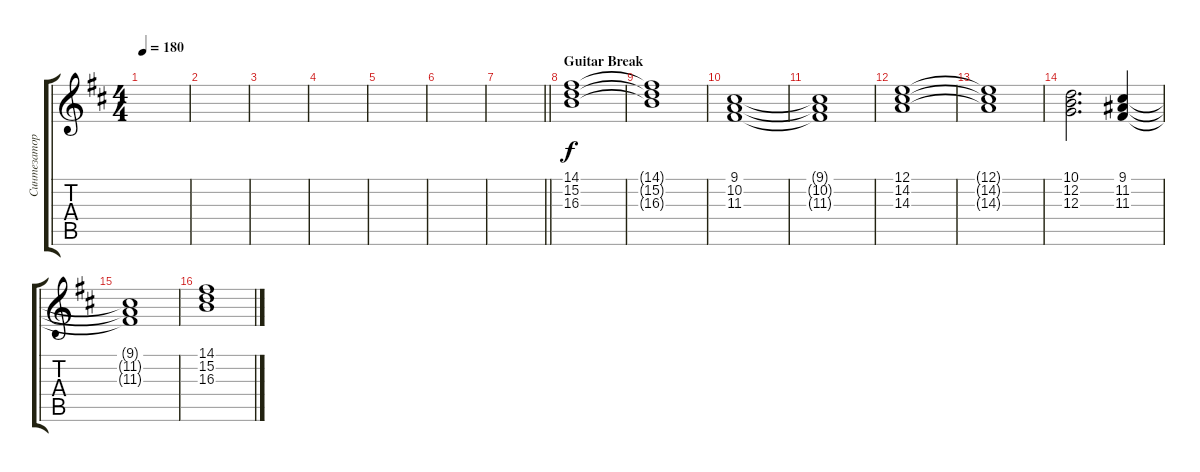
\track ("Синтезатор" "Синтезатор") {instrument stringensemble1}
\staff {score tabs}
\tuning (E4 B3 G3 D3 A2 E2) {hide}
\ts (4 4)
\tempo 180
\clef g2
\ks bminor
|
|
|
|
|
|
\barLineRight lightlight
|
\section ("" "Guitar Break")
(14.1 15.2 16.3).1 |
(14.1{t} 15.2{t} 16.3{t}).1 |
(9.1 10.2 11.3).1 |
(9.1{t} 10.2{t} 11.3{t}).1 |
(12.1 14.2 14.3).1 |
(12.1{t} 14.2{t} 14.3{t}).1 |
(10.1 12.2 12.3).2{d} (9.1 11.2 11.3).4 |
(9.1{t} 11.2{t} 11.3{t}).1 |
(14.1 15.2 16.3).1
